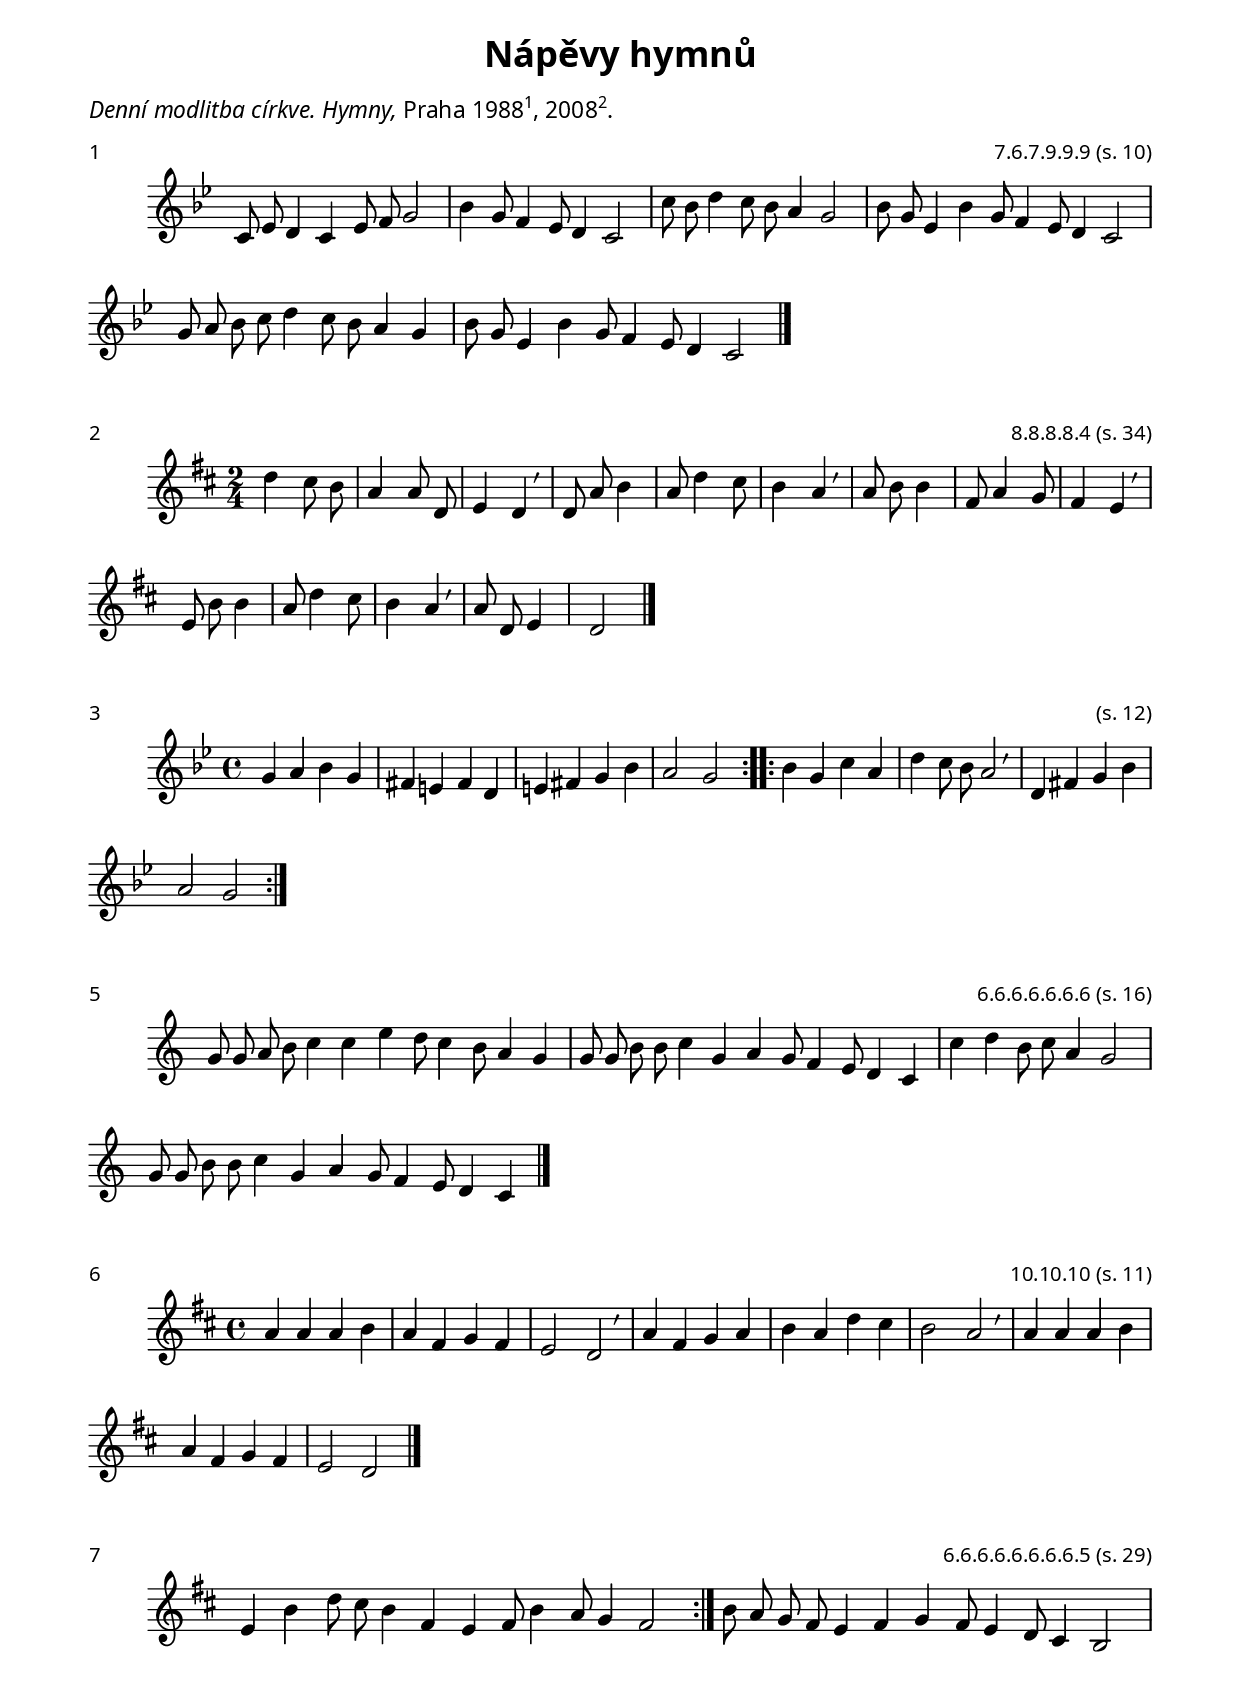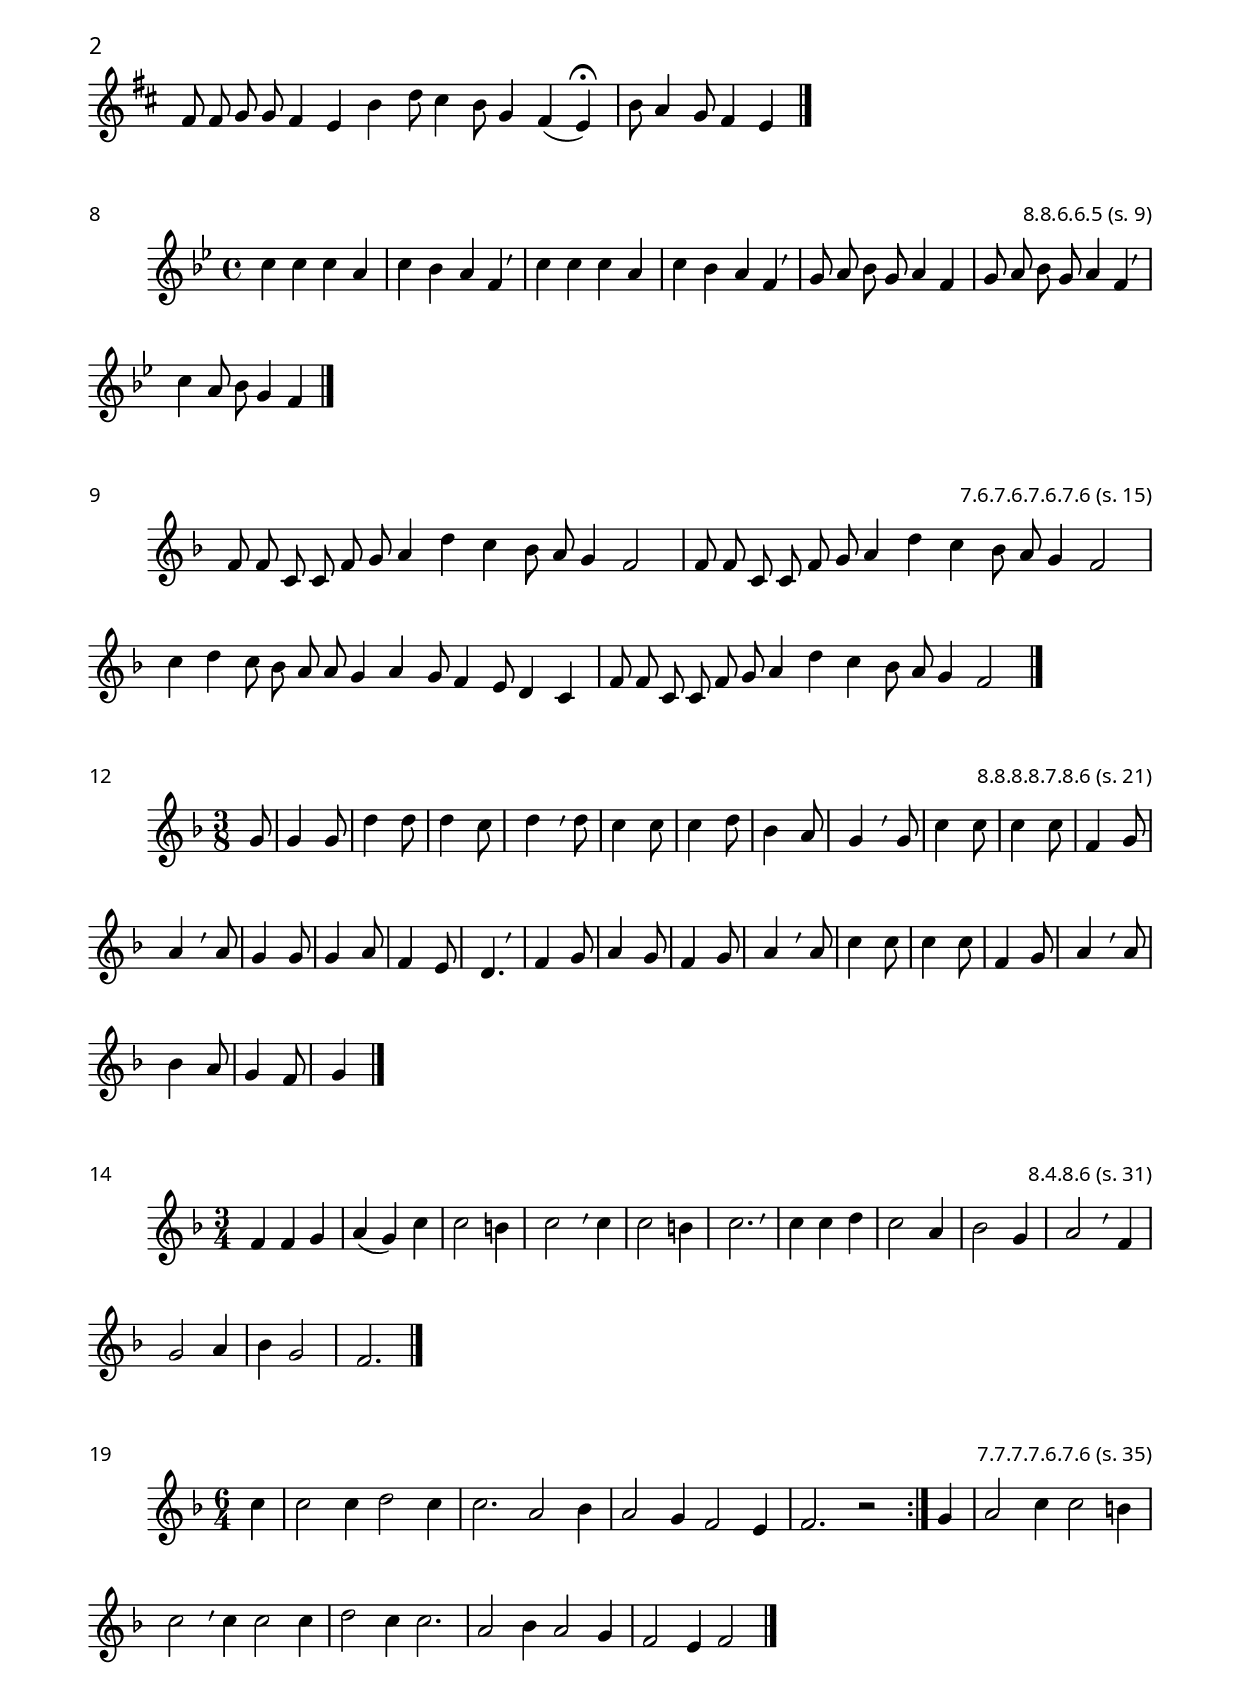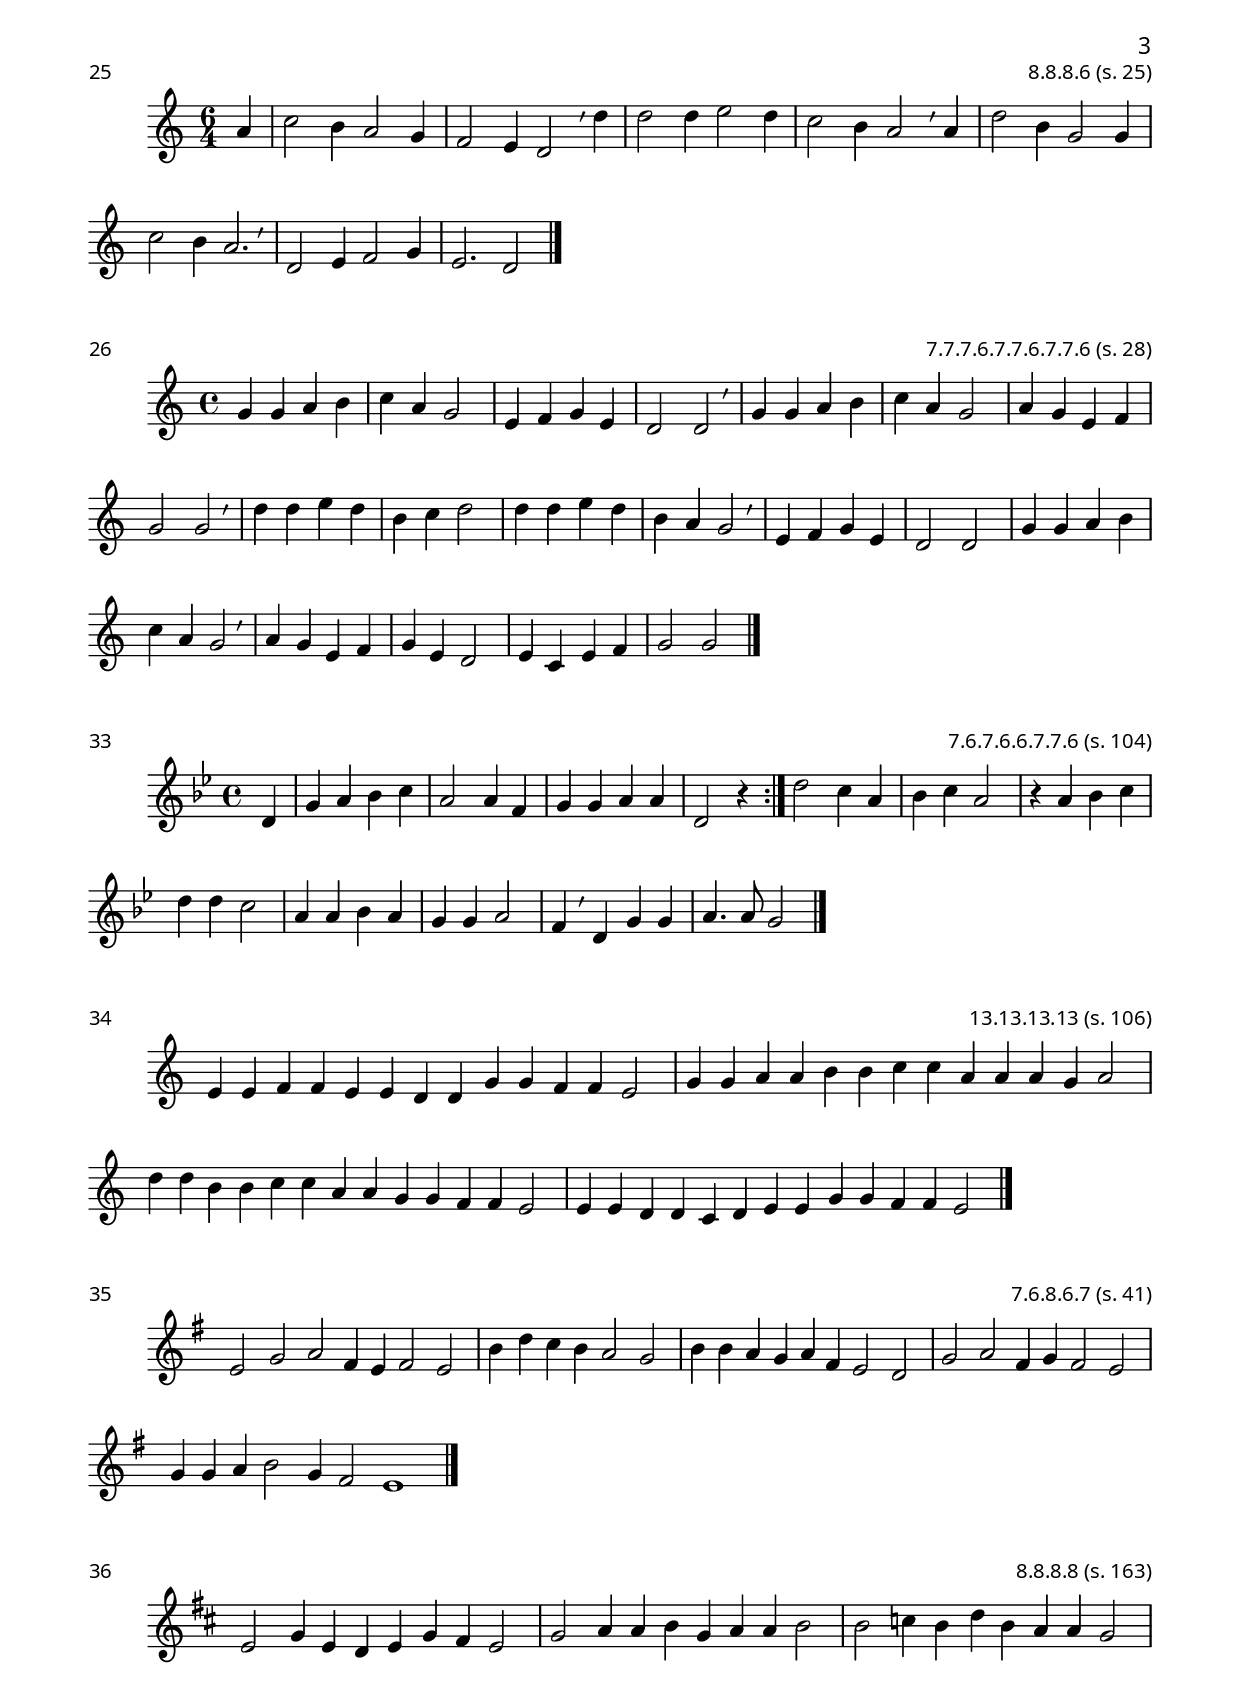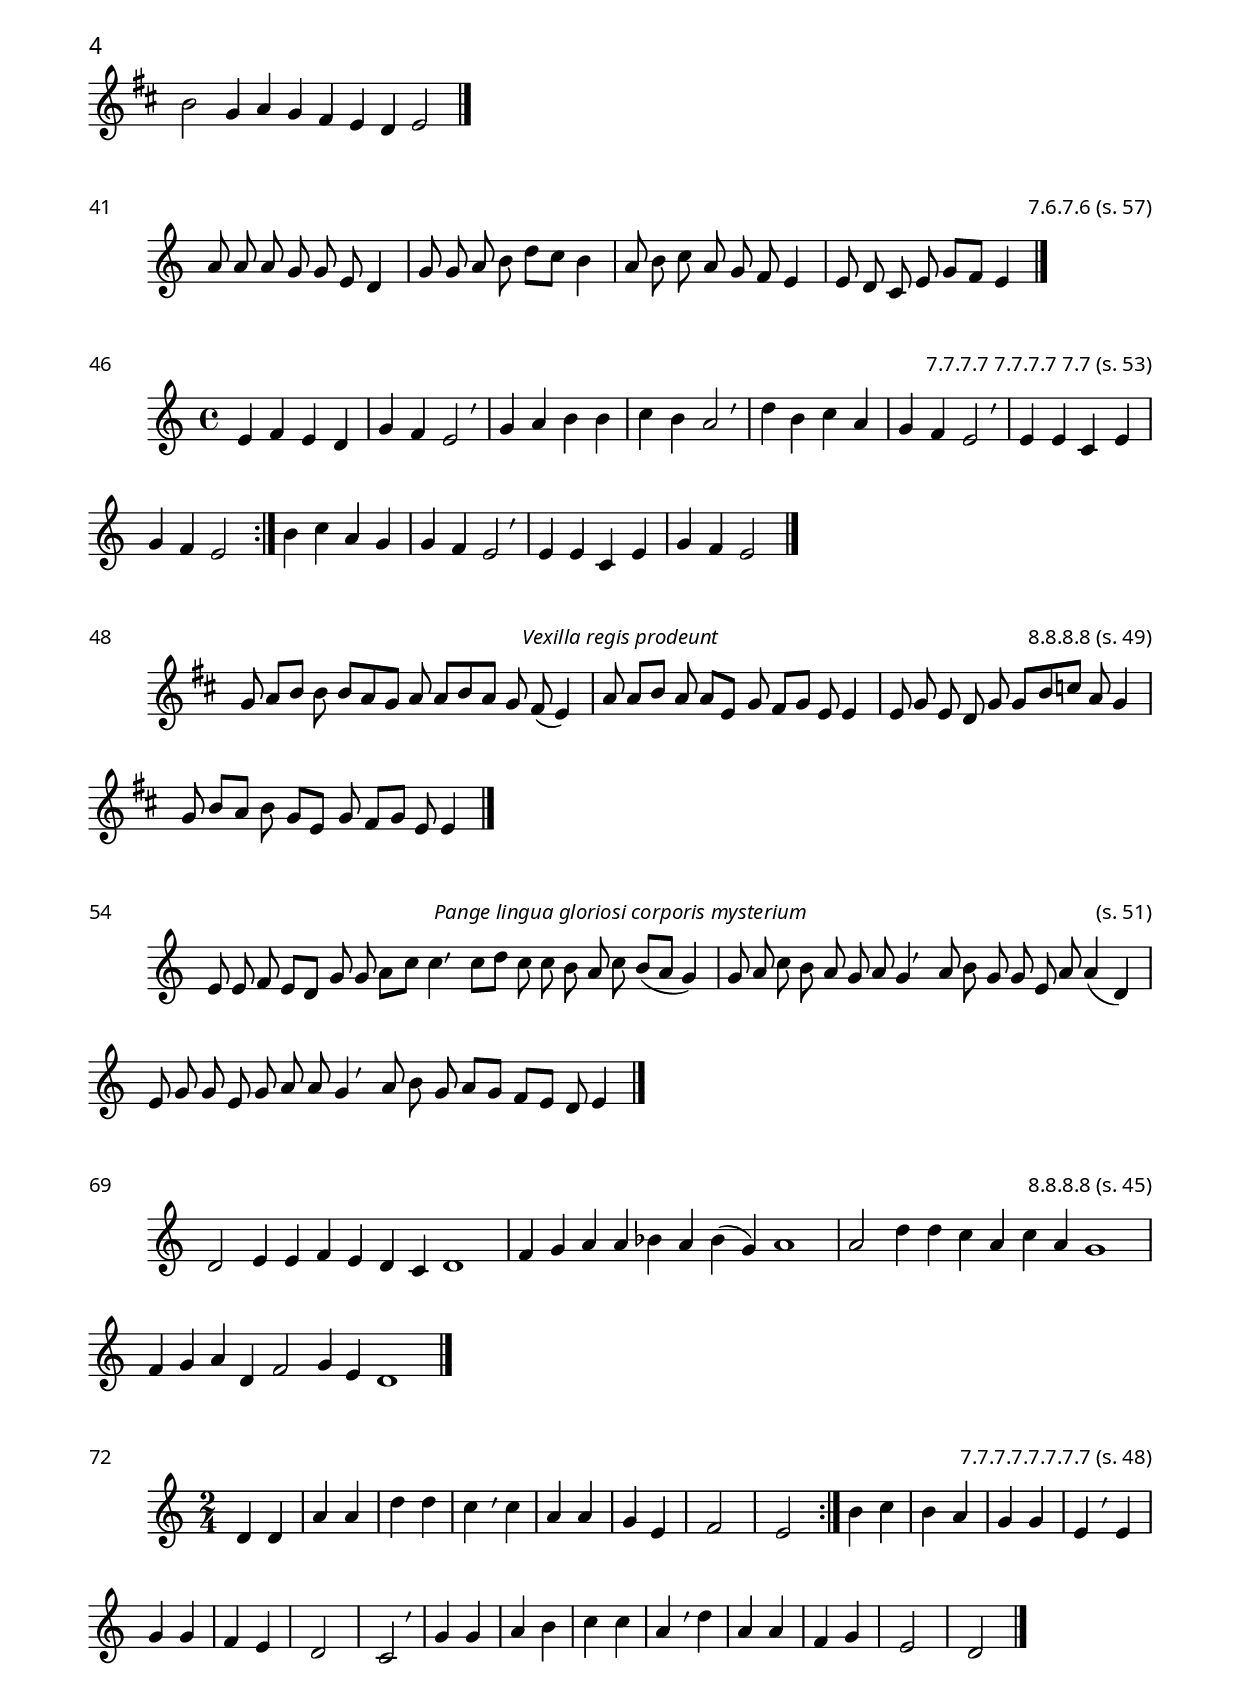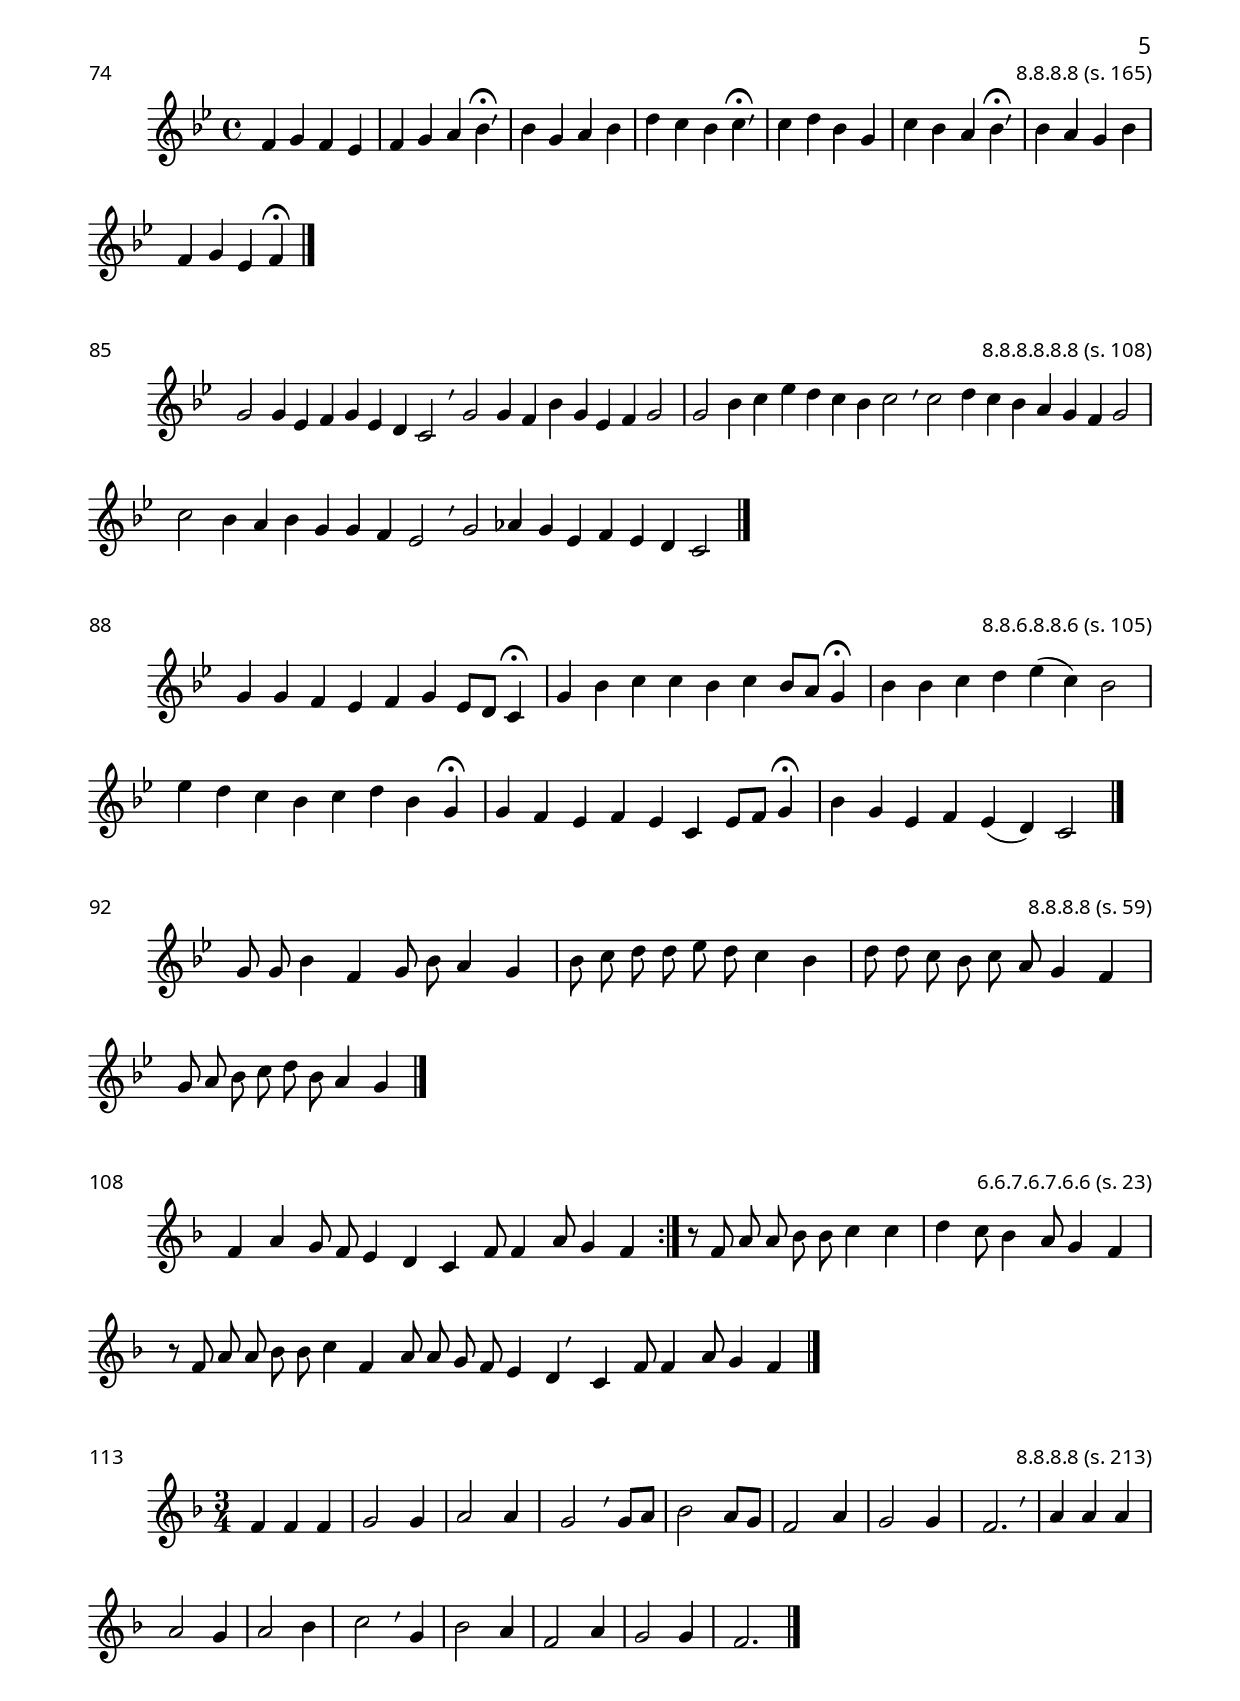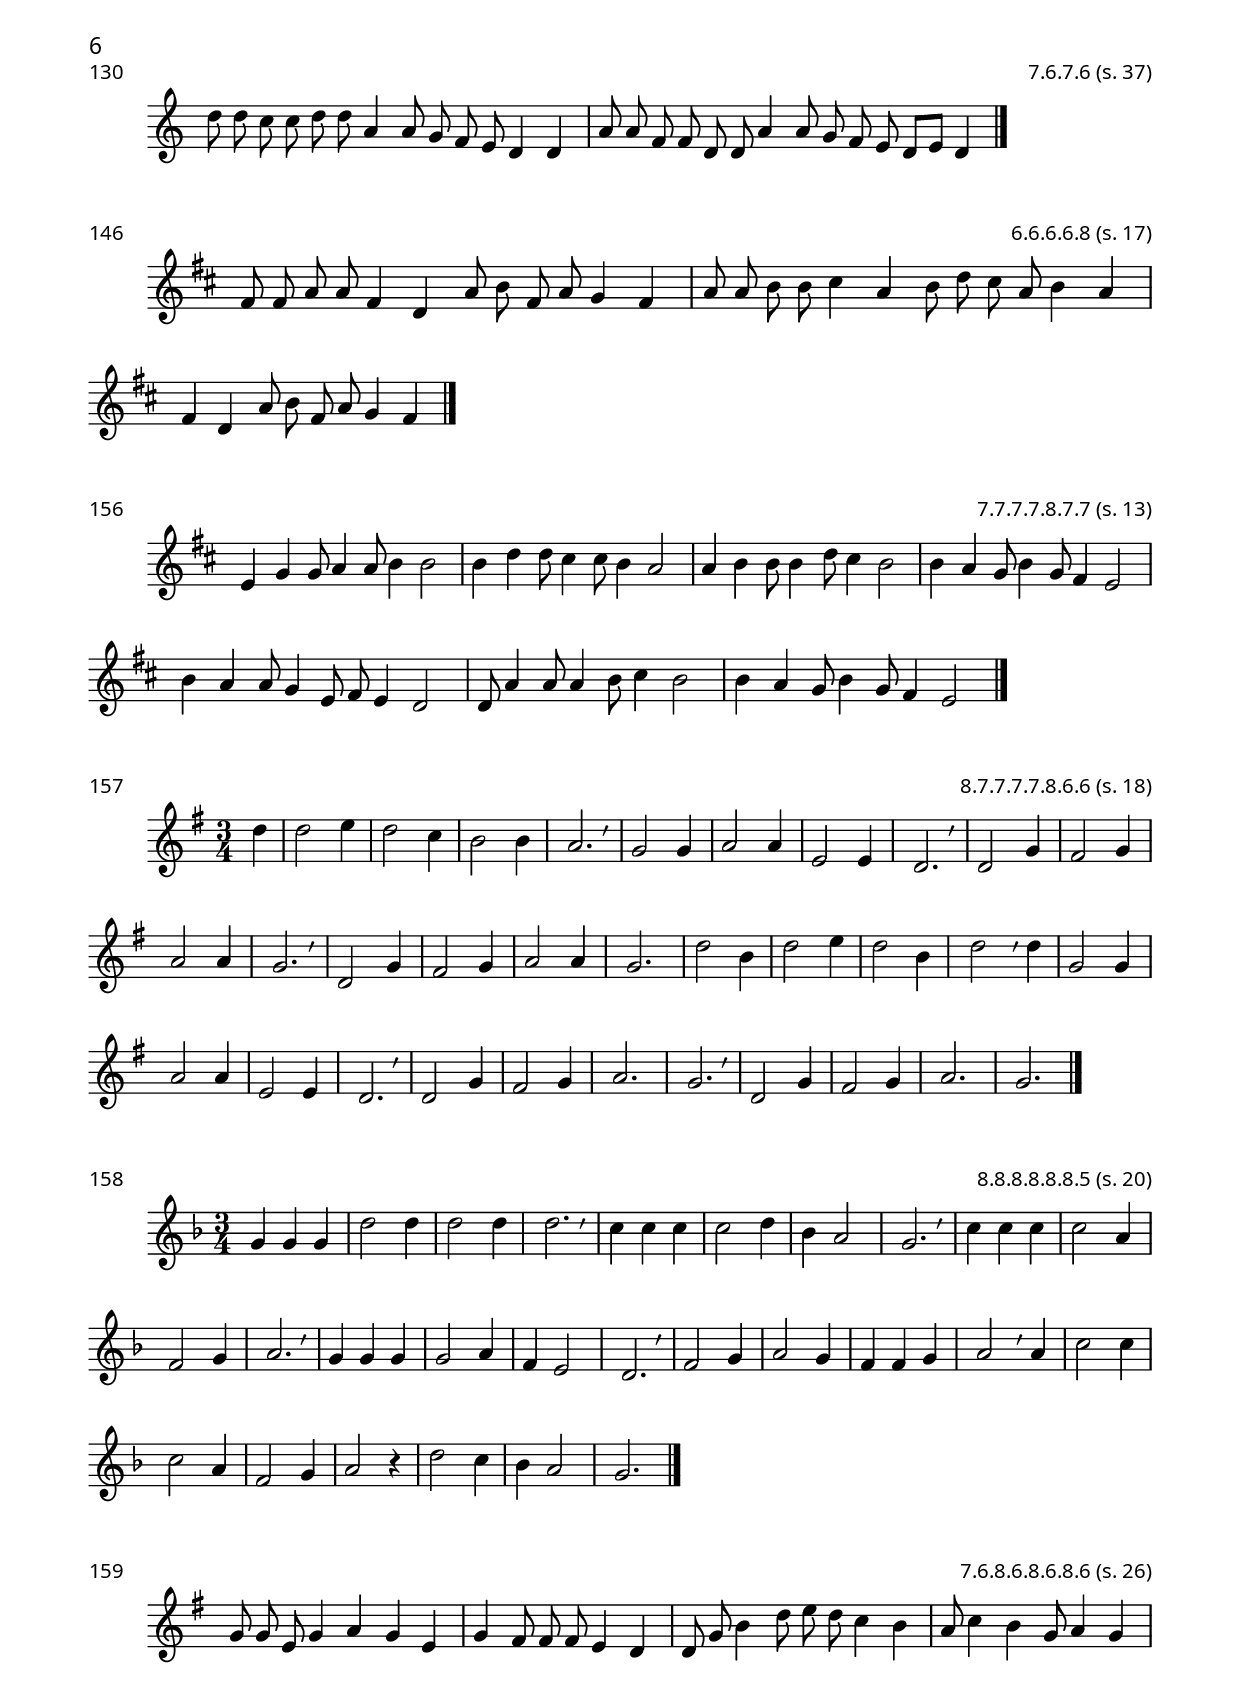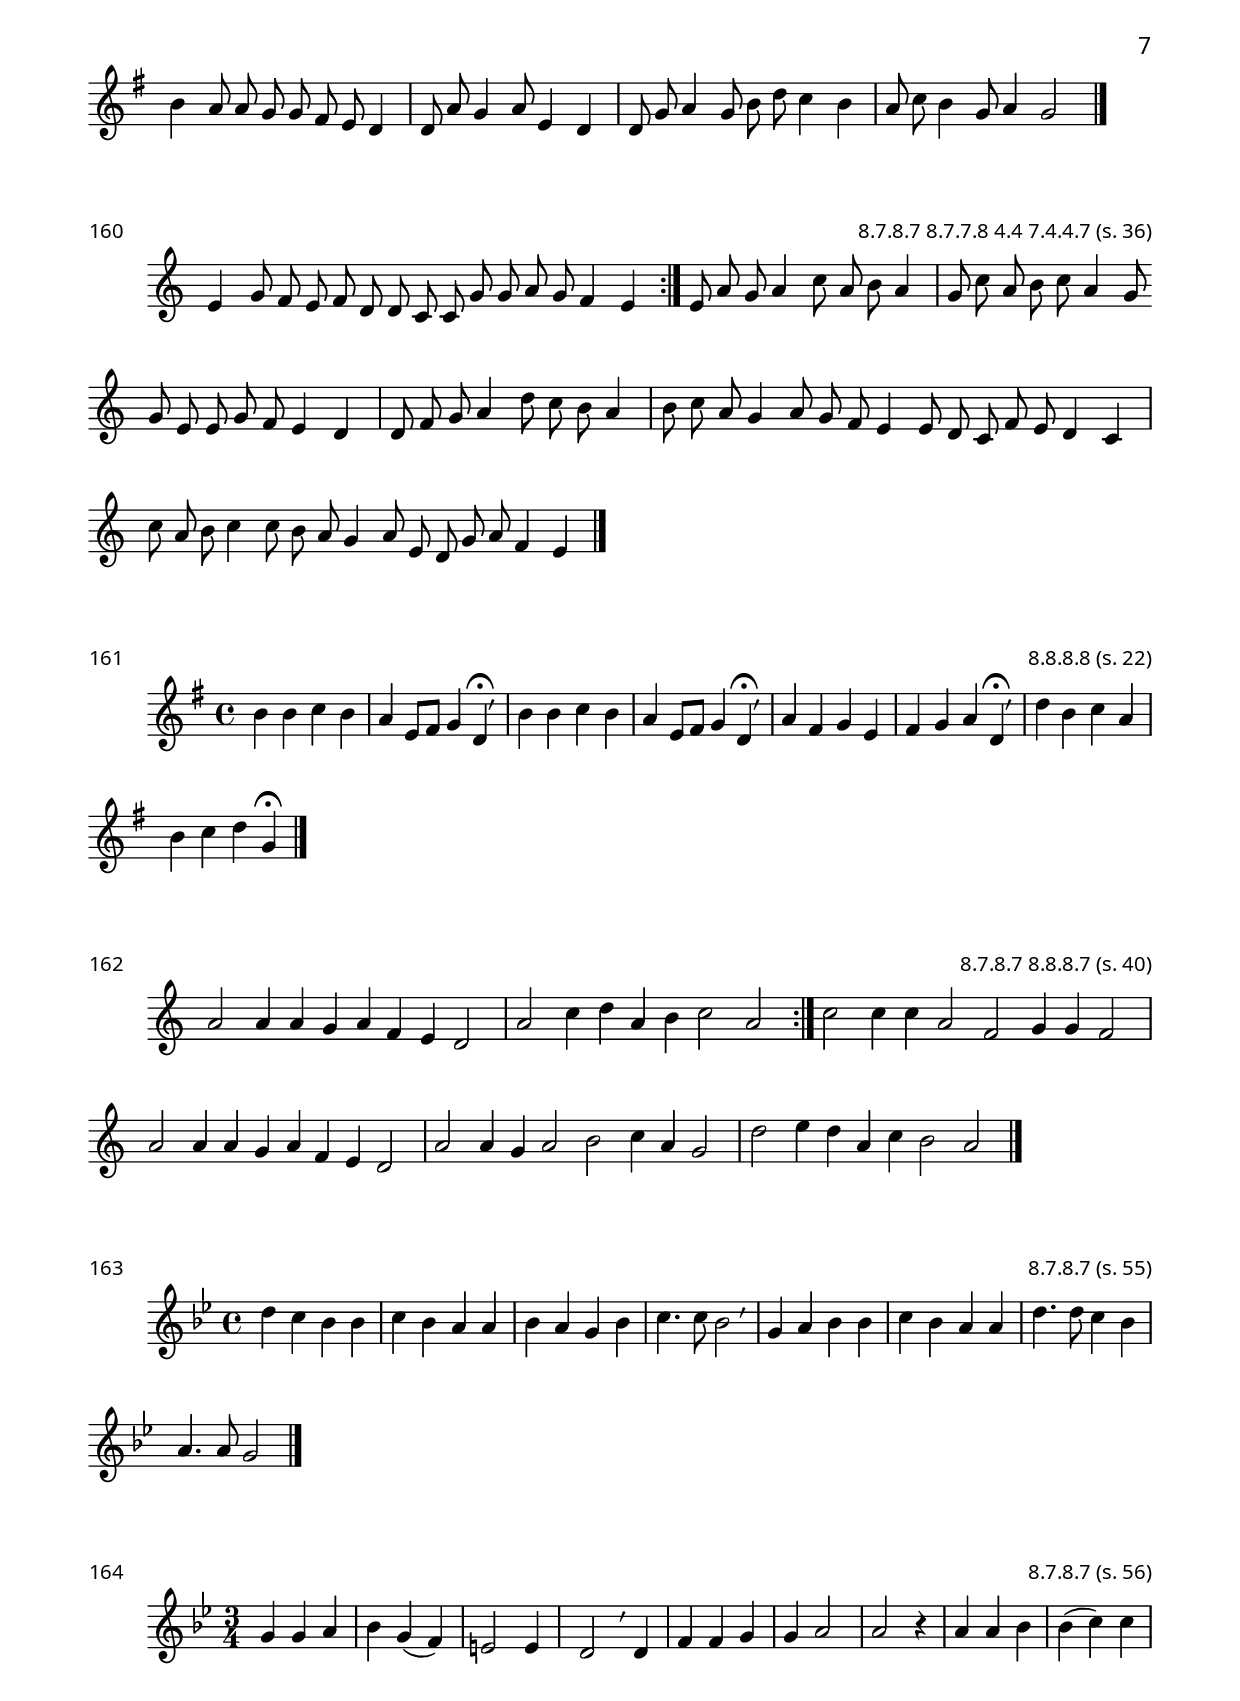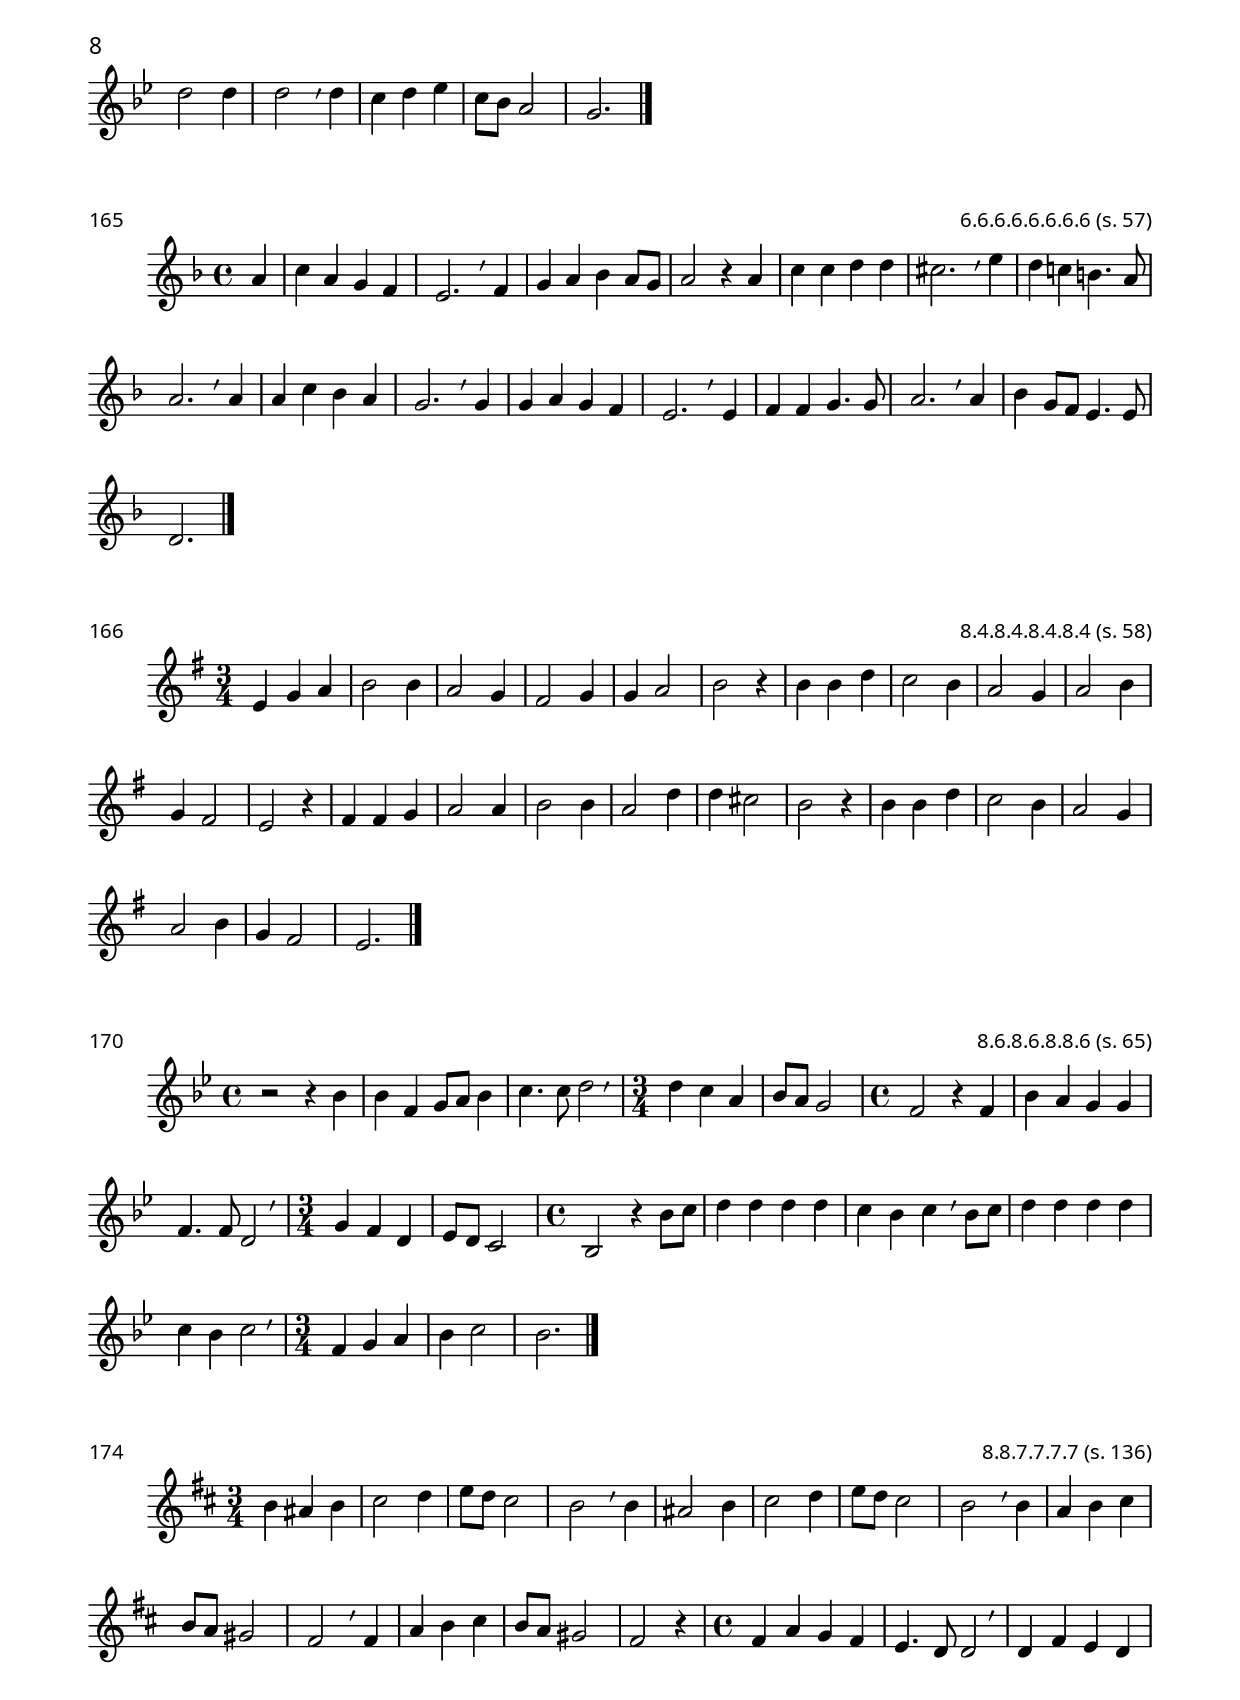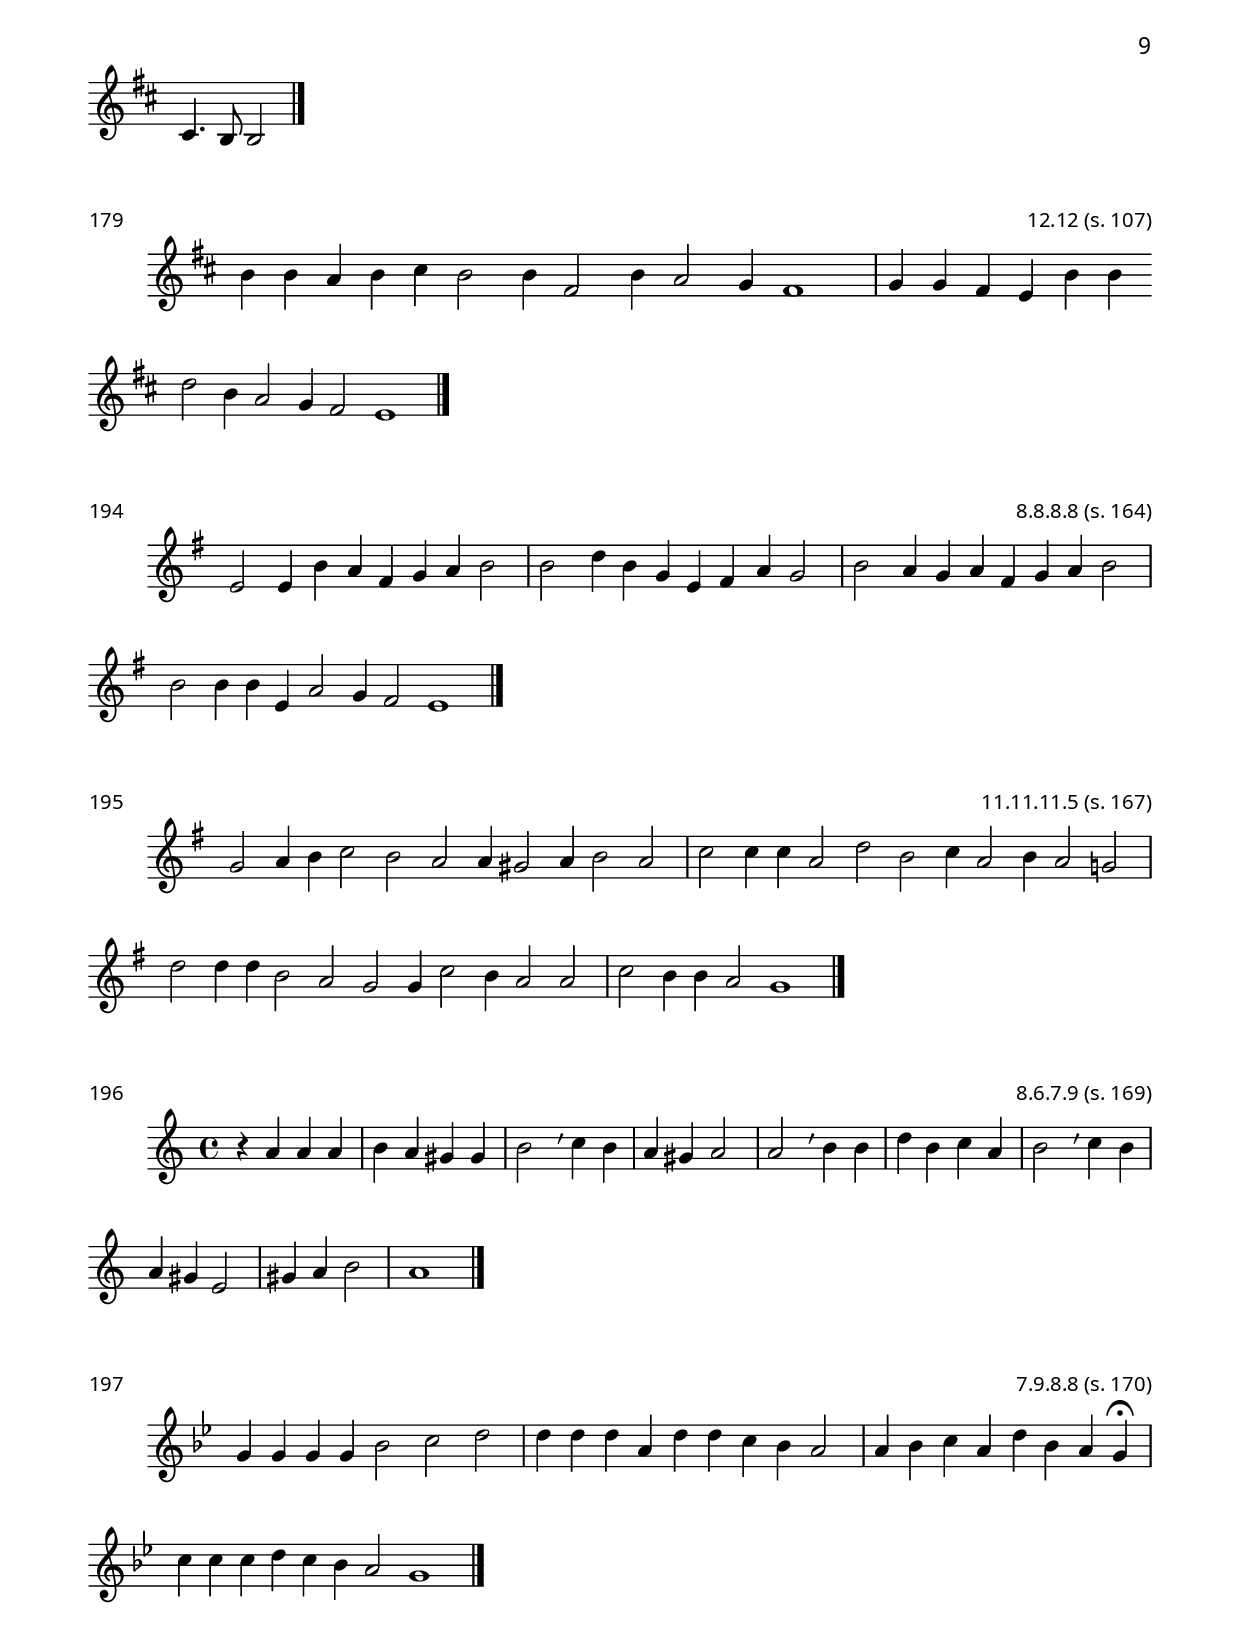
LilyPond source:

\version "2.18.0"

\include "../spolecne/layout.ly"

\header {
  title = "Nápěvy hymnů"
}

\paper {
  scoreTitleMarkup = \markup\small{
    \fill-line {
      \fromproperty #'header:id
      \italic\fromproperty #'header:titulus
      \concat {
        \fromproperty #'header:metrum
        " (" \fromproperty #'header:fons ")"
      }
    }
  }
}

\layout {
  \context {
    \Staff
    % znaménko nádechu podobnější (tvarem, velikostí, umístěním) tomu užívanému v hymnáři
    \override BreathingSign.text = \markup { \musicglyph #"scripts.rvarcomma" }
    \override BreathingSign.font-size = -3
    \override BreathingSign.Y-offset = 0.9
  }
}

\markup{
  \italic{Denní modlitba církve. Hymny,}
  Praha
  \concat{ 1988\super{1} ", " 2008\super{2} "." }
}

%{
\score {
  \relative c' {

  }
  \header {
    fons = ""
    metrum = ""
    id = ""
  }
}
%}

notime = {
  \override Score.TimeSignature.stencil = ##f
  \cadenzaOn
}

\score {
  \relative c' {
    \key c \dorian
    \notime
    \autoBeamOff
    c8 es d4 c es8 f g2 \bar "|"
    bes4 g8 f4 es8 d4 c2 \bar "|"
    c'8 bes d4 c8 bes a4 g2 \bar "|"
    bes8 g es4 bes'4 g8 f4 es8 d4 c2 \bar "|"
    g'8 a bes c d4 c8 bes a4 g \bar "|"
    bes8 g es4 bes' g8 f4 es8 d4 c2 \bar "|."
  }
  \header {
    fons = "s. 10"
    metrum = "7.6.7.9.9.9"
    id = "1"
  }
}

\score {
  \relative c'' {
    \key d \major
    \time 2/4
    \autoBeamOff
    d4 cis8 b a4 a8 d, e4 d \breathe
    d8 a' b4 a8 d4 cis8 b4 a \breathe
    a8 b b4 fis8 a4 g8 fis4 e \breathe
    e8 b' b4 a8 d4 cis8 b4 a \breathe
    a8 d, e4 d2 \bar "|."
  }
  \header {
    fons = "s. 34"
    metrum = "8.8.8.8.4"
    id = "2"
  }
}

\score {
  \relative c'' {
    \key g \minor
    \time 4/4
    \autoBeamOff
    \repeat volta 2 { g4 a bes g fis e fis d e fis g bes a2 g }
    \repeat volta 2 { bes4 g c a d c8 bes a2 \breathe d,4 fis g bes a2 g }
  }
  \header {
    fons = "s. 12"
    metrum = ""
    id = "3"
  }
}

\score {
  \relative c'' {
    \key c \major
    \notime
    g8 g a b c4 c e d8 c4 b8 a4 g \bar "|"
    g8 g b b c4 g a g8 f4 e8 d4 c \bar "|"
    c'4 d b8 c a4 g2 \bar "|"
    g8 g b b c4 g a g8 f4 e8 d4 c \bar "|."
  }
  \header {
    fons = "s. 16"
    metrum = "6.6.6.6.6.6.6"
    id = "5"
  }
}

\score {
  \relative c'' {
    \key d \major
    \time 4/4
    a4 a a b a fis g fis e2 d \breathe
    a'4 fis g a b a d cis b2 a \breathe
    a4 a a b a fis g fis e2 d \bar "|."
  }
  \header {
    fons = "s. 11"
    metrum = "10.10.10"
    id = "6"
  }
}

\score {
  \relative c' {
    \key e \dorian
    \notime

    \repeat volta 2 { e4 b' d8 cis b4 fis e fis8 b4 a8 g4 fis2 }
    b8 a g fis e4 fis g fis8 e4 d8 cis4 b2 \bar "|"
    fis'8 fis g g fis4 e b' d8 cis4 b8 g4 fis( e)\fermata \bar "|"
    b'8 a4 g8 fis4 e \bar "|."
  }
  \header {
    fons = "s. 29"
    metrum = "6.6.6.6.6.6.6.6.5"
    id = "7"
  }
}

\score {
  \relative c'' {
    \key f \mixolydian
    \time 4/4
    \autoBeamOff
    \repeat unfold 2 { c4 c c a c bes a f \breathe }
    \repeat unfold 2 { g8 a bes g a4 f } \breathe
    c'4 a8 bes g4 f \bar "|."
  }
  \header {
    fons = "s. 9"
    metrum = "8.8.6.6.5"
    id = "8"
  }
}

\score {
  \relative c' {
    \key f \major
    \notime
    \repeat unfold 2 {
      f8 f c c f g a4
      d c bes8 a g4 f2 \bar "|"
    }
    c'4 d c8 bes a a g4
    a g8 f4 e8 d4 c \bar "|"
    f8 f c c f g a4
    d c bes8 a g4 f2 \bar "|."
  }
  \header {
    fons = "s. 15"
    metrum = "7.6.7.6.7.6.7.6"
    id = "9"
  }
}

\score {
  \relative c'' {
    \key f \major % končí sice na g, ale uspokojivý závěr by byl na f
    \time 3/8
    \partial 8 g8 g4 g8 d'4 d8 d4 c8 d4 \breathe
    d8 | c4 c8 c4 d8 bes4 a8 g4 \breathe
    g8 | c4 c8 c4 c8 f,4 g8 a4 \breathe
    a8 | g4 g8 g4 a8 f4 e8 d4. \breathe |
    f4 g8 a4 g8 f4 g8 a4 \breathe
    a8 | c4 c8 c4 c8 f,4 g8 a4 \breathe
    a8 | bes4 a8 g4 f8 g4 \bar "|."
  }
  \header {
    fons = "s. 21"
    metrum = "8.8.8.8.7.8.6"
    id = "12"
  }
}

\score {
  \relative c' {
    \key f \major
    \time 3/4
    f4 f g a( g) c c2 b4 c2 \breathe
    c4 c2 b4 c2. \breathe
    c4 c d c2 a4 bes2 g4 a2 \breathe
    f4 g2 a4 bes g2 f2. \bar "|."
  }
  \header {
    fons = "s. 31"
    metrum = "8.4.8.6"
    id = "14"
  }
}

\score {
  \relative c'' {
    \key f \major
    \time 6/4
    \partial 4 \repeat volta 2 {
      c4 c2 c4 d2 c4 c2. a2
      bes4 a2 g4 f2 e4 f2. r2
    }
    g4 | a2 c4 c2 b4 c2 \breathe
    c4 c2 c4 d2 c4 c2. a2
    bes4 a2 g4 f2 e4 f2 \bar "|."
  }
  \header {
    fons = "s. 35"
    metrum = "7.7.7.7.6.7.6"
    id = "19"
  }
}

\score {
  \relative c'' {
    \key d \dorian
    \time 6/4
    \partial 4 a4 c2 b4 a2 g4 f2 e4 d2 \breathe
    d'4 | d2 d4 e2 d4 c2 b4 a2 \breathe
    a4 | d2 b4 g2 g4 c2 b4 a2. \breathe |
    d,2 e4 f2 g4 e2. d2 \bar "|."
  }
  \header {
    fons = "s. 25"
    metrum = "8.8.8.6"
    id = "25"
  }
}

\score {
  \relative c'' {
    \key g \mixolydian
    \time 4/4
    g4 g a b c a g2
    e4 f g e d2 d \breathe
    g4 g a b c a g2
    a4 g e f g2 g \breathe
    d'4 d e d b c d2
    d4 d e d b a g2 \breathe
    e4 f g e d2 d
    g4 g a b c a g2 \breathe
    a4 g e f g e d2
    e4 c e f g2 g \bar "|."
  }
  \header {
    fons = "s. 28"
    metrum = "7.7.7.6.7.7.6.7.7.6"
    id = "26"
  }
}

\score {
  \relative c' {
    \key g \minor
    \time 4/4

    \partial 4
    \repeat volta 2 {
      d4 |
      g4 a bes c a2 a4 f g g a a | d,2 r4
    }
    \set Timing.measurePosition = #(ly:make-moment 0) % reset timing
    d'2 c4 a bes c a2 |
    r4 a bes c d d c2 a4 a bes a g g a2 | f4 \breathe
    d g g a4. a8 g2 \bar "|."
  }
  \header {
    fons = "s. 104"
    metrum = "7.6.7.6.6.7.7.6"
    id = "33"
  }
}

\score {
  \relative c' {
    \key e \phrygian
    \notime

    e4 e f f e e d d g g f f e2 \bar "|"
    g4 g a a b b c c a a a g a2 \bar "|"
    d4 d b b c c a a g g f f e2 \bar "|"
    e4 e d d c d e e g g f f e2 \bar "|."
  }
  \header {
    fons = "s. 106"
    metrum = "13.13.13.13"
    id = "34"
  }
}

\score {
  \relative c' {
    \key e \minor
    \notime
    e2 g a fis4 e fis2 e \bar "|"
    b'4 d c b a2 g \bar "|"
    b4 b a g a fis e2 d \bar "|"
    g2 a fis4 g fis2 e \bar "|"
    g4 g a b2 g4 fis2 e1 \bar "|."
  }
  \header {
    fons = "s. 41"
    metrum = "7.6.8.6.7"
    id = "35"
  }
}

\score {
  \relative c' {
    \key e \dorian
    \notime

    e2 g4 e d e g fis e2 \bar "|"
    g2 a4 a b g a a b2 \bar "|"
    b2 c4 b d b a a g2 \bar "|"
    b2 g4 a g fis e d e2 \bar "|."
  }
  \header {
    fons = "s. 163"
    metrum = "8.8.8.8"
    id = "36"
  }
}

\score {
  \relative c'' {
    \key e \phrygian
    \notime
    a8 a a g g e d4 \bar "|"
    g8 g a b d[ c] b4 \bar "|"
    a8 b c a g f e4 \bar "|"
    e8 d c e g[ f] e4 \bar "|."
  }
  \header {
    fons = "s. 57"
    metrum = "7.6.7.6"
    id = "41"
  }
}

\score {
  \relative c' {
    \key e \phrygian
    \time 4/4
    \repeat volta 2 {
      e4 f e d g f e2 \breathe
      g4 a b b c b a2 \breathe
      d4 b c a g f e2 \breathe
      e4 e c e g f e2
    }
    b'4 c a g g f e2 \breathe
    e4 e c e g f e2 \bar "|."
  }
  \header {
    fons = "s. 53"
    metrum = "7.7.7.7 7.7.7.7 7.7"
    id = "46"
  }
}

\score {
  \relative c'' {
    \key e \dorian
    \notime
    g8 a[ b] b b[ a g] a a[ b a] g fis( e4) \bar "|"
    a8 a[ b] a a[ e] g fis[ g] e e4 \bar "|"
    e8 g e d g g[ b c] a g4 \bar "|"
    g8 b[ a] b g[ e] g fis[ g] e e4 \bar "|."
  }
  \header {
    fons = "s. 49"
    metrum = "8.8.8.8"
    id = "48"
    titulus = "Vexilla regis prodeunt"
  }
}

\score {
  \relative c' {
    \key e \phrygian
    \notime
    e8 e f e[ d] g g a[ c] c4 \breathe \bar ""
    c8[ d] c c b a c b[( a] g4) \bar "|"
    g8 a c b a g a g4 \breathe \bar ""
    a8 b g g e a a4( d,) \bar "|"
    e8 g g e g a a g4 \breathe \bar ""
    a8 b g a[ g] f[ e] d e4 \bar "|."
  }
  \header {
    fons = "s. 51"
    metrum = ""
    id = "54"
    titulus = "Pange lingua gloriosi corporis mysterium"
  }
}

\score {
  \relative c' {
    \key d \dorian
    \notime
    d2 e4 e f e d c d1 \bar "|"
    f4 g a a bes a bes( g) a1 \bar "|"
    a2 d4 d c a c a g1 \bar "|"
    f4 g a d, f2 g4 e d1 \bar "|."
  }
  \header {
    fons = "s. 45"
    metrum = "8.8.8.8"
    id = "69"
  }
}

\score {
  \relative c' {
    \key d \dorian
    \time 2/4
    \repeat volta 2 {
      d4 d a' a d d c \breathe
      c a a g e f2 e
    }
    b'4 c b a g g e \breathe
    e g g f e d2 c \breathe
    g'4 g a b c c a \breathe
    d a a f g e2 d \bar "|."
  }
  \header {
    fons = "s. 48"
    metrum = "7.7.7.7.7.7.7.7"
    id = "72"
  }
}

\score {
  \relative c' {
    \key f \mixolydian
    \time 4/4

    f4 g f es f g a bes\fermata \breathe |
    bes g a bes d c bes c\fermata \breathe |
    c d bes g c bes a bes\fermata \breathe |
    bes a g bes f g es f\fermata \bar "|."
  }
  \header {
    fons = "s. 165"
    metrum = "8.8.8.8"
    id = "74"
  }
}

\score {
  \relative c'' {
    \key c \dorian
    \notime

    g2 g4 es f g es d c2 \breathe
    g'2 g4 f bes g es f g2 \bar "|"
    g2 bes4 c es d c bes c2 \breathe
    c2 d4 c bes a g f g2 \bar "|"
    c2 bes4 a bes g g f es2 \breathe
    g2 as4 g es f es d c2 \bar "|."
  }
  \header {
    fons = "s. 108"
    metrum = "8.8.8.8.8.8"
    id = "85"
  }
}

\score {
  \relative c'' {
    \key c \dorian
    \notime

    g4 g f es f g es8[ d] c4\fermata \bar "|"
    g'4 bes c c bes c bes8[ a] g4\fermata \bar "|"
    bes4 bes c d es( c) bes2 \bar "|"
    es4 d c bes c d bes g\fermata \bar "|"
    g4 f es f es c es8[ f] g4\fermata \bar "|"
    bes4 g es f es( d) c2 \bar "|."
  }
  \header {
    fons = "s. 105"
    metrum = "8.8.6.8.8.6"
    id = "88"
  }
}

\score {
  \relative c'' {
    \key g \minor
    \notime
    g8 g bes4 f g8 bes a4 g \bar "|"
    bes8 c d d es d c4 bes \bar "|"
    d8 d c bes c a g4 f \bar "|"
    g8 a bes c d bes a4 g \bar "|."
  }
  \header {
    fons = "s. 59"
    metrum = "8.8.8.8"
    id = "92"
  }
}

\score {
  \relative c' {
    \key f \major
    \notime
    \repeat volta 2 {
      f4 a g8 f e4 d
      c f8 f4 a8 g4 f
    }
    r8 f a a bes bes c4 c \bar "|"
    d4 c8 bes4 a8 g4 f \bar "|"
    r8 f a a bes bes c4 f, \bar ""
    a8 a g f e4 d \breathe \bar ""
    c4 f8 f4 a8 g4 f \bar "|."
  }
  \header {
    fons = "s. 23"
    metrum = "6.6.7.6.7.6.6"
    id = "108"
  }
}

\score {
  \relative c' {
    \key f \major
    \time 3/4
    f4 f f g2 g4 a2 a4 g2 \breathe
    g8[ a] bes2 a8[ g] f2 a4 g2 g4 f2. \breathe |
    a4 a a a2 g4 a2 bes4 c2 \breathe
    g4 bes2 a4 f2 a4 g2 g4 f2. \bar "|."
  }
  \header {
    fons = "s. 213"
    metrum = "8.8.8.8"
    id = "113"
  }
}

\score {
  \relative c'' {
    \key d \dorian
    \notime
    d8 d c c d d a4
    a8 g f e d4 d \bar "|"
    a'8 a f f d d a'4
    a8 g f e d[ e] d4 \bar "|."
  }
  \header {
    fons = "s. 37"
    metrum = "7.6.7.6"
    id = "130"
  }
}

\score {
  \relative c' {
    \key fis \phrygian
    \notime
    fis8 fis a a fis4 d a'8 b fis a g4 fis \bar "|"
    a8 a b b cis4 a b8 d cis a b4 a \bar "|"
    fis4 d a'8 b fis a g4 fis \bar "|."
  }
  \header {
    fons = "s. 17"
    metrum = "6.6.6.6.8"
    id = "146"
  }
}

\score {
  \relative c' {
    \key e \dorian
    \notime
    e4 g g8 a4 a8 b4 b2 \bar "|"
    b4 d d8 cis4 cis8 b4 a2 \bar "|"
    a4 b b8 b4 d8 cis4 b2 \bar "|"
    b4 a g8 b4 g8 fis4 e2 \bar "|"
    b'4 a a8 g4 e8 fis e4 d2 \bar "|"
    d8 a'4 a8 a4 b8 cis4 b2 \bar "|"
    b4 a g8 b4 g8 fis4 e2 \bar "|."
  }
  \header {
    fons = "s. 13"
    metrum = "7.7.7.7.8.7.7"
    id = "156"
  }
}

\score {
  \relative c'' {
    \key g \major
    \time 3/4
    \partial 4 d4 d2 e4 d2 c4 b2 b4 a2. \breathe |
    g2 g4 a2 a4 e2 e4 d2. \breathe |
    d2 g4 fis2 g4 a2 a4 g2. \breathe |
    d2 g4 fis2 g4 a2 a4 g2. |
    d'2 b4 d2 e4 d2 b4 d2 \breathe
    d4 | g,2 g4 a2 a4 e2 e4 d2. \breathe |
    d2 g4 fis2 g4 a2. g \breathe |
    d2 g4 fis2 g4 a2. g \bar "|."
  }
  \header {
    fons = "s. 18"
    metrum = "8.7.7.7.7.8.6.6"
    id = "157"
  }
}

\score {
  \relative c'' {
    \key g \dorian
    \time 3/4
    g4 g g d'2 d4 d2 d4 d2. \breathe
    c4 c c c2 d4 bes a2 g2. \breathe
    c4 c c c2 a4 f2 g4 a2. \breathe
    g4 g g g2 a4 f e2 d2. \breathe
    f2 g4 a2 g4 f4 f g a2 \breathe
    a4 c2 c4 c2 a4 f2 g4 a2 r4
    d2 c4 bes a2 g2. \bar "|."
  }
  \header {
    fons = "s. 20"
    metrum = "8.8.8.8.8.8.5"
    id = "158"
  }
}

\score {
  \relative c'' {
    \key g \major
    \notime
    g8 g e g4 a g e \bar "|"
    g fis8 fis fis e4 d \bar "|"
    d8 g b4 d8 e d c4 b \bar "|"
    a8 c4 b g8 a4 g \bar "|"
    b4 a8 a g g fis e d4 \bar "|"
    d8 a' g4 a8 e4 d \bar "|"
    d8 g a4 g8 b d c4 b \bar "|"
    a8 c b4 g8 a4 g2 \bar "|."
  }
  \header {
    fons = "s. 26"
    metrum = "7.6.8.6.8.6.8.6"
    id = "159"
  }
}

\score {
  \relative c' {
    \key e \phrygian % podle "finály", ale skutečnou tonalitou si nejsem jistý
    \notime
    \repeat volta 2 {
      e4 g8 f e f d d c
      c g' g a g f4 e
    }
    e8 a g a4 c8 a b a4 \bar "|"
    g8 c a b c a4 g8 \bar ""
    g e e g f e4 d \bar "|"
    d8 f g a4 d8 c b a4 \bar "|"
    b8 c a g4 \bar ""
    a8 g f e4 \bar ""
    e8 d c f e d4 c \bar "|"
    c'8 a b c4 \bar ""
    c8 b a g4 \bar ""
    a8 e d g a f4 e \bar "|."
  }
  \header {
    fons = "s. 36"
    metrum = "8.7.8.7 8.7.7.8 4.4 7.4.4.7"
    id = "160"
  }
}

\score {
  \relative c'' {
    \key g \major
    \time 4/4
    \autoBeamOff
    \repeat unfold 2 { b4 b c b a e8[ fis] g4 d\fermata \breathe }
    a'4 fis g e fis g a d,\fermata \breathe
    d'4 b c a b c d g,\fermata \bar "|."
  }
  \header {
    fons = "s. 22"
    metrum = "8.8.8.8"
    id = "161"
  }
}

\score {
  \relative c'' {
    \key d \dorian
    \notime
    \repeat volta 2 {
      a2 a4 a g a f e d2 \bar "|"
      a'2 c4 d a b c2 a
    }
    c2 c4 c a2 f g4 g f2 \bar "|"
    a2 a4 a g a f e d2 \bar "|"
    a'2 a4 g a2 b c4 a g2 \bar "|"
    d'2 e4 d a c b2 a \bar "|."
  }
  \header {
    fons = "s. 40"
    metrum = "8.7.8.7 8.8.8.7"
    id = "162"
  }
}

\score {
  \relative c'' {
    \key g \minor
    \time 4/4
    d4 c bes bes c bes a a
    bes a g bes c4. c8 bes2 \breathe |
    g4 a bes bes c bes a a
    d4. d8 c4 bes a4. a8 g2 \bar "|."
  }
  \header {
    fons = "s. 55"
    metrum = "8.7.8.7"
    id = "163"
  }
}

\score {
  \relative c'' {
    \key g \minor
    \time 3/4
    g4 g a bes g( f) e2 e4 d2 \breathe
    d4 f f g g a2 a r4
    a4 a bes bes( c) c d2 d4 d2 \breathe
    d4 c d es c8[ bes] a2 g2. \bar "|."
  }
  \header {
    fons = "s. 56"
    metrum = "8.7.8.7"
    id = "164"
  }
}

\score {
  \relative c'' {
    \key d \minor
    \time 4/4
    \autoBeamOff
    \partial 4 a4 c a g f e2. \breathe
    f4 g a bes a8[ g] a2 r4
    a4 c c d d cis2. \breathe
    e4 d c! b4. a8 a2. \breathe
    a4 a c bes a g2. \breathe
    g4 g a g f e2. \breathe
    e4 f f g4. g8 a2. \breathe
    a4 bes g8[ f] e4. e8 d2. \bar "|."
  }
  \header {
    fons = "s. 57"
    metrum = "6.6.6.6.6.6.6.6"
    id = "165"
  }
}

\score {
  \relative c' {
    \key e \minor
    \time 3/4
    e4 g a b2 b4 a2 g4 fis2
    g4 g a2 b r4
    b4 b d c2 b4 a2 g4 a2
    b4 g fis2 e r4
    fis4 fis g a2 a4 b2 b4 a2
    d4 d cis2 b r4
    b4 b d c2 b4 a2 g4 a2
    b4 g fis2 e2. \bar "|."
  }
  \header {
    fons = "s. 58"
    metrum = "8.4.8.4.8.4.8.4"
    id = "166"
  }
}

\score {
  \relative c'' {
    \key bes \major
    \time 4/4
    \autoBeamOff

    r2 r4 bes | bes f g8[ a] bes4 | c4. c8 d2 \breathe |
    \time 3/4 d4 c a | bes8[ a] g2 \time 4/4 f2
    r4 f | bes a g g | f4. f8 d2 \breathe |
    \time 3/4 g4 f d | es8[ d] c2 | \time 4/4 bes2
    r4 bes'8[ c] | d4 d d d | c bes c \breathe
    bes8[ c] | d4 d d d | c bes c2 \breathe |
    \time 3/4 f,4 g a | bes c2 | bes2. \bar "|."
  }
  \header {
    fons = "s. 65"
    metrum = "8.6.8.6.8.8.6"
    id = "170"
  }
}

\score {
  \relative c'' {
    \key d \major

    \time 3/4
    b4 ais b | cis2 d4 | e8[ d] cis2 | b \breathe
    b4 | ais2 b4 | cis2 d4 | e8[ d] cis2 | b \breathe
    b4 | a b cis | b8[ a] gis2 | fis \breathe
    fis4 | a b cis | b8[ a] gis2 | fis r4 |
    \time 4/4
    fis4 a g fis | e4. d8 d2 \breathe |
    d4 fis e d | cis4. b8 b2 \bar "|."
  }
  \header {
    fons = "s. 136"
    metrum = "8.8.7.7.7.7"
    id = "174"
  }
}

\score {
  \relative c'' {
    \key e \dorian
    \notime

    b4 b a b cis b2 \bar "" b4 fis2 b4 a2 g4 fis1 \bar "|"
    g4 g fis e b' b \bar "" d2 b4 a2 g4 fis2 e1 \bar "|."
  }
  \header {
    fons = "s. 107"
    metrum = "12.12"
    id = "179"
  }
}

\score {
  \relative c' {
    \key e \minor
    \notime

    e2 e4 b' a fis g a b2 \bar "|"
    b2 d4 b g e fis a g2 \bar "|"
    b2 a4 g a fis g a b2 \bar "|"
    b2 b4 b e, a2 g4 fis2 e1 \bar "|."
  }
  \header {
    fons = "s. 164"
    metrum = "8.8.8.8"
    id = "194"
  }
}

\score {
  \relative c'' {
    \key g \major
    \notime

    g2 a4 b c2 b a a4 gis2 a4 b2 a \bar "|"
    c2 c4 c a2 d b c4 a2 b4 a2 g \bar "|"
    d'2 d4 d b2 a g g4 c2 b4 a2 a \bar "|"
    c2 b4 b a2 g1 \bar "|."
  }
  \header {
    fons = "s. 167"
    metrum = "11.11.11.5"
    id = "195"
  }
}

\score {
  \relative c'' {
    \key a \minor
    \time 4/4

    r4 a a a b a gis gis b2 \breathe c4 b  | a gis a2 a \breathe
    b4 b d b c a b2 \breathe c4 b a gis e2 | gis4 a b2 a1 \bar "|."
  }
  \header {
    fons = "s. 169"
    metrum = "8.6.7.9"
    id = "196"
  }
}

\score {
  \relative c'' {
    \key g \minor
    \notime
    g4 g g g bes2 c d \bar "|"
    d4 d d a d d c bes a2 \bar "|"
    a4 bes c a d bes a g\fermata \bar "|"
    c4 c c d c bes a2 g1 \bar "|."
  }
  \header {
    fons = "s. 170"
    metrum = "7.9.8.8"
    id = "197"
  }
}